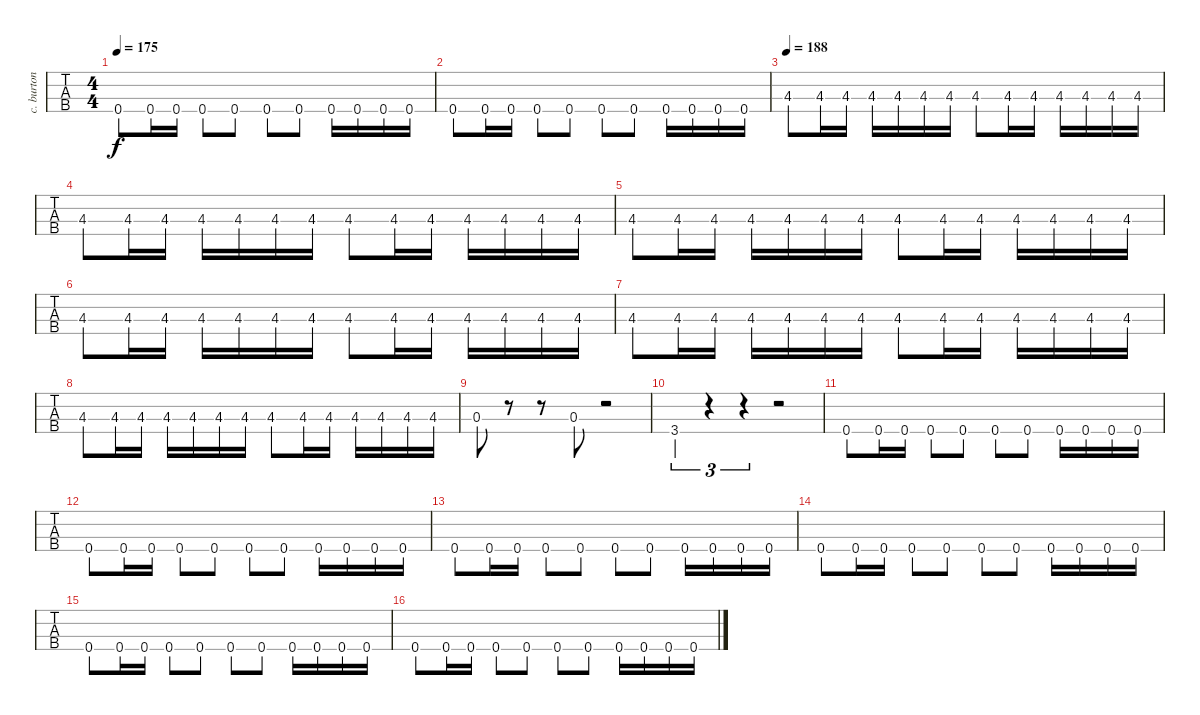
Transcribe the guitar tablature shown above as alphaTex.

\track ("c. burton - bass" "c. burton ") {instrument electricbassfinger}
\staff {tabs}
\tuning (G2 D2 A1 E1) {hide}
\ts (4 4)
\tempo 175
\clef f4
\ks c
0.4.8{dy f} 0.4.16 0.4.16 0.4.8 0.4.8 0.4.8 0.4.8 0.4.16 0.4.16 0.4.16 0.4.16 |
0.4.8 0.4.16 0.4.16 0.4.8 0.4.8 0.4.8 0.4.8 0.4.16 0.4.16 0.4.16 0.4.16 |
\tempo 188
4.3.8 4.3.16 4.3.16 4.3.16 4.3.16 4.3.16 4.3.16 4.3.8 4.3.16 4.3.16 4.3.16 4.3.16 4.3.16 4.3.16 |
4.3.8 4.3.16 4.3.16 4.3.16 4.3.16 4.3.16 4.3.16 4.3.8 4.3.16 4.3.16 4.3.16 4.3.16 4.3.16 4.3.16 |
4.3.8 4.3.16 4.3.16 4.3.16 4.3.16 4.3.16 4.3.16 4.3.8 4.3.16 4.3.16 4.3.16 4.3.16 4.3.16 4.3.16 |
4.3.8 4.3.16 4.3.16 4.3.16 4.3.16 4.3.16 4.3.16 4.3.8 4.3.16 4.3.16 4.3.16 4.3.16 4.3.16 4.3.16 |
4.3.8 4.3.16 4.3.16 4.3.16 4.3.16 4.3.16 4.3.16 4.3.8 4.3.16 4.3.16 4.3.16 4.3.16 4.3.16 4.3.16 |
4.3.8 4.3.16 4.3.16 4.3.16 4.3.16 4.3.16 4.3.16 4.3.8 4.3.16 4.3.16 4.3.16 4.3.16 4.3.16 4.3.16 |
0.3.8 r.8 r.8 0.3.8 r.2 |
3.4.4{tu (3 2)} r.4{tu (3 2)} r.4{tu (3 2)} r.2 |
0.4.8 0.4.16 0.4.16 0.4.8 0.4.8 0.4.8 0.4.8 0.4.16 0.4.16 0.4.16 0.4.16 |
0.4.8 0.4.16 0.4.16 0.4.8 0.4.8 0.4.8 0.4.8 0.4.16 0.4.16 0.4.16 0.4.16 |
0.4.8 0.4.16 0.4.16 0.4.8 0.4.8 0.4.8 0.4.8 0.4.16 0.4.16 0.4.16 0.4.16 |
0.4.8 0.4.16 0.4.16 0.4.8 0.4.8 0.4.8 0.4.8 0.4.16 0.4.16 0.4.16 0.4.16 |
0.4.8 0.4.16 0.4.16 0.4.8 0.4.8 0.4.8 0.4.8 0.4.16 0.4.16 0.4.16 0.4.16 |
0.4.8 0.4.16 0.4.16 0.4.8 0.4.8 0.4.8 0.4.8 0.4.16 0.4.16 0.4.16 0.4.16
